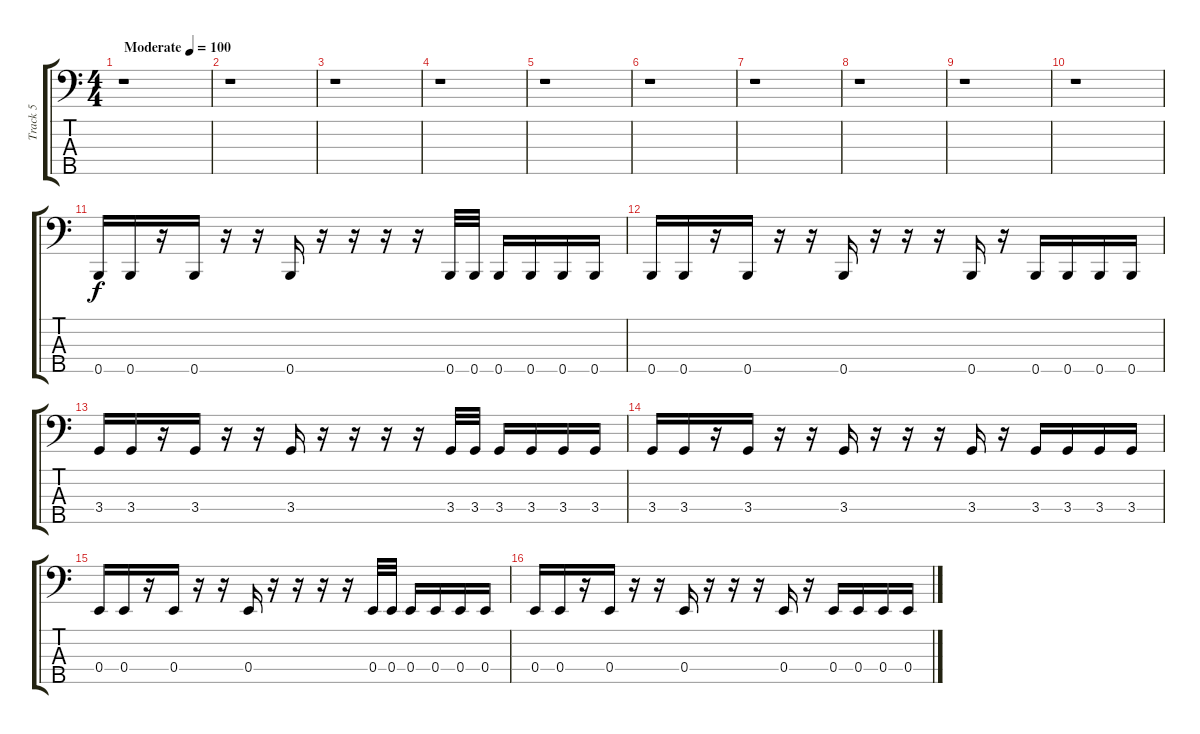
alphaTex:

\track ("Track 5" "Track 5") {instrument electricbasspick}
\staff {score tabs}
\tuning (G2 D2 A1 E1 B0) {hide}
\ts (4 4)
\tempo (100 "Moderate")
\clef f4
\ks c
r.1{dy f instrument electricbasspick} |
r.1 |
r.1 |
r.1 |
r.1 |
r.1 |
r.1 |
r.1 |
r.1 |
r.1 |
0.5.16 0.5.16 r.16 0.5.16 r.16 r.16 0.5.16 r.16 r.16 r.16 r.16 0.5.32 0.5.32 0.5.16 0.5.16 0.5.16 0.5.16 |
0.5.16 0.5.16 r.16 0.5.16 r.16 r.16 0.5.16 r.16 r.16 r.16 0.5.16 r.16 0.5.16 0.5.16 0.5.16 0.5.16 |
3.4.16 3.4.16 r.16 3.4.16 r.16 r.16 3.4.16 r.16 r.16 r.16 r.16 3.4.32 3.4.32 3.4.16 3.4.16 3.4.16 3.4.16 |
3.4.16 3.4.16 r.16 3.4.16 r.16 r.16 3.4.16 r.16 r.16 r.16 3.4.16 r.16 3.4.16 3.4.16 3.4.16 3.4.16 |
0.4.16 0.4.16 r.16 0.4.16 r.16 r.16 0.4.16 r.16 r.16 r.16 r.16 0.4.32 0.4.32 0.4.16 0.4.16 0.4.16 0.4.16 |
0.4.16 0.4.16 r.16 0.4.16 r.16 r.16 0.4.16 r.16 r.16 r.16 0.4.16 r.16 0.4.16 0.4.16 0.4.16 0.4.16
